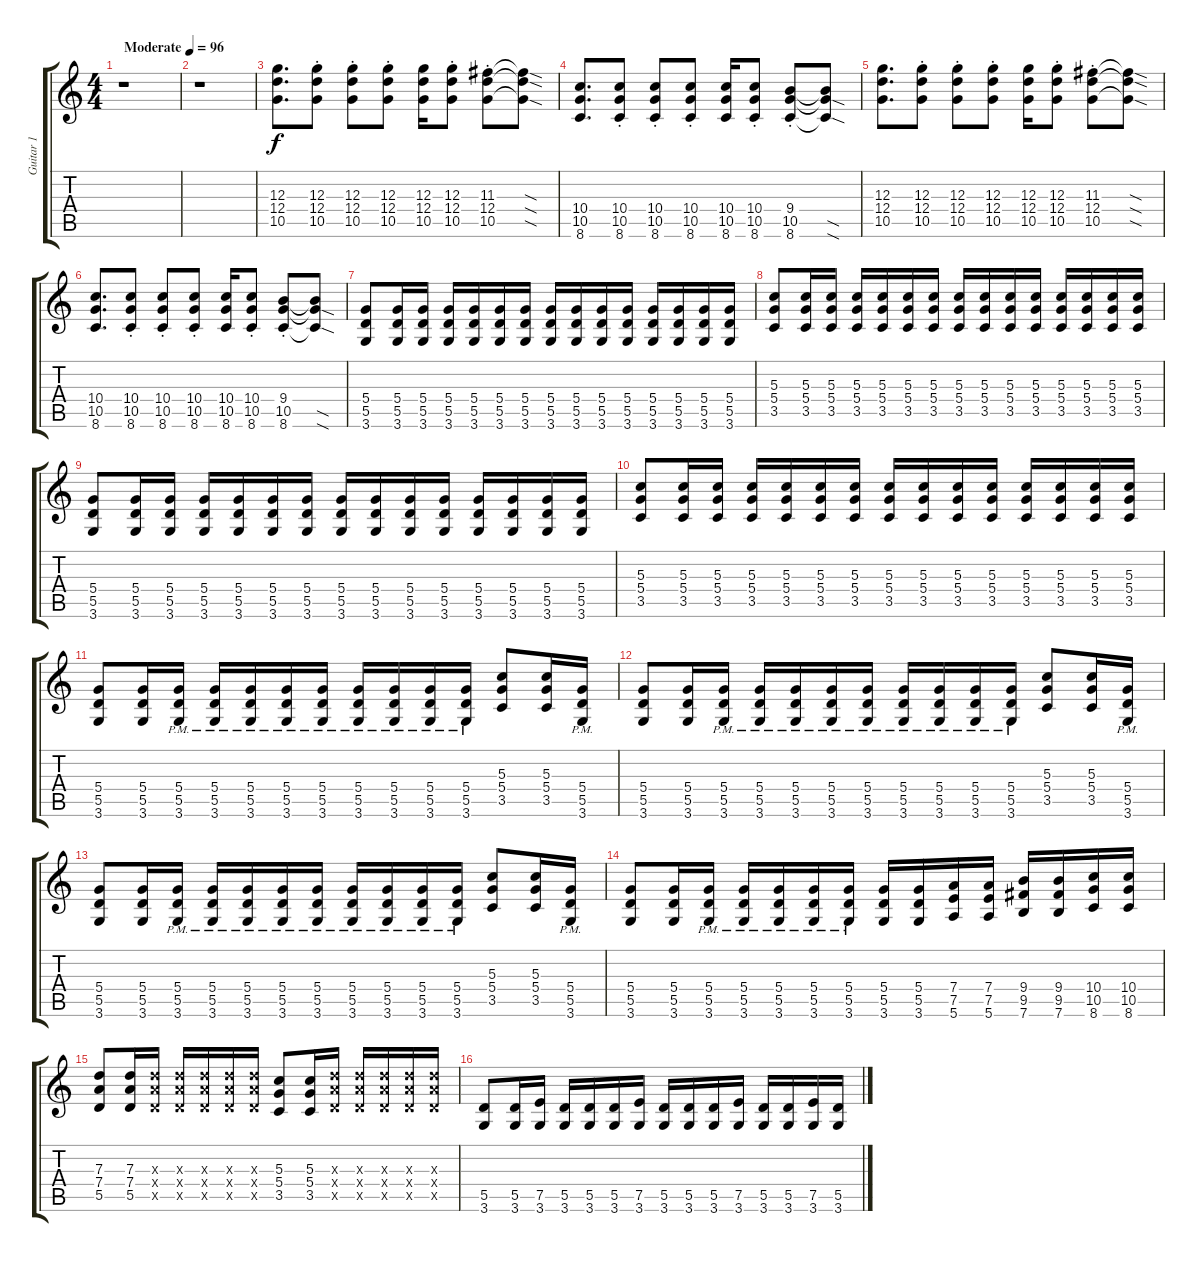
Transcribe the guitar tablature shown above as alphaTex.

\track ("Guitar 1" "Guitar 1") {instrument distortionguitar}
\staff {score tabs}
\tuning (E4 B3 G3 D3 A2 E2) {hide}
\ts (4 4)
\tempo (96 "Moderate")
\clef g2
\ks c
r.1{dy f instrument distortionguitar} |
r.1 |
(12.3 12.4 10.5).8{d} (12.3{st} 12.4{st} 10.5{st}).8 (12.3{st} 12.4{st} 10.5{st}).8 (12.3{st} 12.4{st} 10.5{st}).8 (12.3 12.4 10.5).16 (12.3{st} 12.4{st} 10.5{st}).8 (11.3{st} 12.4{st} 10.5{st}).8 (11.3{sod t} 12.4{sod t} 10.5{sod t}).8 |
(10.4 10.5 8.6).8{d} (10.4{st} 10.5{st} 8.6{st}).8 (10.4{st} 10.5{st} 8.6{st}).8 (10.4{st} 10.5{st} 8.6{st}).8 (10.4 10.5 8.6).16 (10.4{st} 10.5{st} 8.6{st}).8 (9.4{st} 10.5 8.6).8 (9.4{t} 10.5{sod t} 8.6{sod t}).8 |
(12.3 12.4 10.5).8{d} (12.3{st} 12.4{st} 10.5{st}).8 (12.3{st} 12.4{st} 10.5{st}).8 (12.3{st} 12.4{st} 10.5{st}).8 (12.3 12.4 10.5).16 (12.3{st} 12.4{st} 10.5{st}).8 (11.3{st} 12.4{st} 10.5{st}).8 (11.3{sod t} 12.4{sod t} 10.5{sod t}).8 |
(10.4 10.5 8.6).8{d} (10.4{st} 10.5{st} 8.6{st}).8 (10.4{st} 10.5{st} 8.6{st}).8 (10.4{st} 10.5{st} 8.6{st}).8 (10.4 10.5 8.6).16 (10.4{st} 10.5{st} 8.6{st}).8 (9.4{st} 10.5 8.6).8 (9.4{t} 10.5{sod t} 8.6{sod t}).8 |
(5.4 5.5 3.6).8 (5.4 5.5 3.6).16 (5.4 5.5 3.6).16 (5.4 5.5 3.6).16 (5.4 5.5 3.6).16 (5.4 5.5 3.6).16 (5.4 5.5 3.6).16 (5.4 5.5 3.6).16 (5.4 5.5 3.6).16 (5.4 5.5 3.6).16 (5.4 5.5 3.6).16 (5.4 5.5 3.6).16 (5.4 5.5 3.6).16 (5.4 5.5 3.6).16 (5.4 5.5 3.6).16 |
(5.3 5.4 3.5).8 (5.3 5.4 3.5).16 (5.3 5.4 3.5).16 (5.3 5.4 3.5).16 (5.3 5.4 3.5).16 (5.3 5.4 3.5).16 (5.3 5.4 3.5).16 (5.3 5.4 3.5).16 (5.3 5.4 3.5).16 (5.3 5.4 3.5).16 (5.3 5.4 3.5).16 (5.3 5.4 3.5).16 (5.3 5.4 3.5).16 (5.3 5.4 3.5).16 (5.3 5.4 3.5).16 |
(5.4 5.5 3.6).8 (5.4 5.5 3.6).16 (5.4 5.5 3.6).16 (5.4 5.5 3.6).16 (5.4 5.5 3.6).16 (5.4 5.5 3.6).16 (5.4 5.5 3.6).16 (5.4 5.5 3.6).16 (5.4 5.5 3.6).16 (5.4 5.5 3.6).16 (5.4 5.5 3.6).16 (5.4 5.5 3.6).16 (5.4 5.5 3.6).16 (5.4 5.5 3.6).16 (5.4 5.5 3.6).16 |
(5.3 5.4 3.5).8 (5.3 5.4 3.5).16 (5.3 5.4 3.5).16 (5.3 5.4 3.5).16 (5.3 5.4 3.5).16 (5.3 5.4 3.5).16 (5.3 5.4 3.5).16 (5.3 5.4 3.5).16 (5.3 5.4 3.5).16 (5.3 5.4 3.5).16 (5.3 5.4 3.5).16 (5.3 5.4 3.5).16 (5.3 5.4 3.5).16 (5.3 5.4 3.5).16 (5.3 5.4 3.5).16 |
(5.4 5.5 3.6).8 (5.4 5.5 3.6).16 (5.4{pm} 5.5{pm} 3.6{pm}).16 (5.4{pm} 5.5{pm} 3.6{pm}).16 (5.4{pm} 5.5{pm} 3.6{pm}).16 (5.4{pm} 5.5{pm} 3.6{pm}).16 (5.4{pm} 5.5{pm} 3.6{pm}).16 (5.4{pm} 5.5{pm} 3.6{pm}).16 (5.4{pm} 5.5{pm} 3.6{pm}).16 (5.4{pm} 5.5{pm} 3.6{pm}).16 (5.4{pm} 5.5{pm} 3.6{pm}).16 (5.3 5.4 3.5).8 (5.3 5.4 3.5).16 (5.4{pm} 5.5{pm} 3.6{pm}).16 |
(5.4 5.5 3.6).8 (5.4 5.5 3.6).16 (5.4{pm} 5.5{pm} 3.6{pm}).16 (5.4{pm} 5.5{pm} 3.6{pm}).16 (5.4{pm} 5.5{pm} 3.6{pm}).16 (5.4{pm} 5.5{pm} 3.6{pm}).16 (5.4{pm} 5.5{pm} 3.6{pm}).16 (5.4{pm} 5.5{pm} 3.6{pm}).16 (5.4{pm} 5.5{pm} 3.6{pm}).16 (5.4{pm} 5.5{pm} 3.6{pm}).16 (5.4{pm} 5.5{pm} 3.6{pm}).16 (5.3 5.4 3.5).8 (5.3 5.4 3.5).16 (5.4{pm} 5.5{pm} 3.6{pm}).16 |
(5.4 5.5 3.6).8 (5.4 5.5 3.6).16 (5.4{pm} 5.5{pm} 3.6{pm}).16 (5.4{pm} 5.5{pm} 3.6{pm}).16 (5.4{pm} 5.5{pm} 3.6{pm}).16 (5.4{pm} 5.5{pm} 3.6{pm}).16 (5.4{pm} 5.5{pm} 3.6{pm}).16 (5.4{pm} 5.5{pm} 3.6{pm}).16 (5.4{pm} 5.5{pm} 3.6{pm}).16 (5.4{pm} 5.5{pm} 3.6{pm}).16 (5.4{pm} 5.5{pm} 3.6{pm}).16 (5.3 5.4 3.5).8 (5.3 5.4 3.5).16 (5.4{pm} 5.5{pm} 3.6{pm}).16 |
(5.4 5.5 3.6).8 (5.4 5.5 3.6).16 (5.4{pm} 5.5{pm} 3.6{pm}).16 (5.4{pm} 5.5{pm} 3.6{pm}).16 (5.4{pm} 5.5{pm} 3.6{pm}).16 (5.4{pm} 5.5{pm} 3.6{pm}).16 (5.4{pm} 5.5{pm} 3.6{pm}).16 (5.4 5.5 3.6).16 (5.4 5.5 3.6).16 (7.4 7.5 5.6).16 (7.4 7.5 5.6).16 (9.4 9.5 7.6).16 (9.4 9.5 7.6).16 (10.4 10.5 8.6).16 (10.4 10.5 8.6).16 |
(7.3 7.4 5.5).8 (7.3 7.4 5.5).16 (7.3{x} 7.4{x} 5.5{x}).16 (7.3{x} 7.4{x} 5.5{x}).16 (7.3{x} 7.4{x} 5.5{x}).16 (7.3{x} 7.4{x} 5.5{x}).16 (7.3{x} 7.4{x} 5.5{x}).16 (5.3 5.4 3.5).8 (5.3 5.4 3.5).16 (7.3{x} 7.4{x} 5.5{x}).16 (7.3{x} 7.4{x} 5.5{x}).16 (7.3{x} 7.4{x} 5.5{x}).16 (7.3{x} 7.4{x} 5.5{x}).16 (7.3{x} 7.4{x} 5.5{x}).16 |
(5.5 3.6).8 (5.5 3.6).16 (7.5 3.6).16 (5.5 3.6).16 (5.5 3.6).16 (5.5 3.6).16 (7.5 3.6).16 (5.5 3.6).16 (5.5 3.6).16 (5.5 3.6).16 (7.5 3.6).16 (5.5 3.6).16 (5.5 3.6).16 (7.5 3.6).16 (5.5 3.6).16
